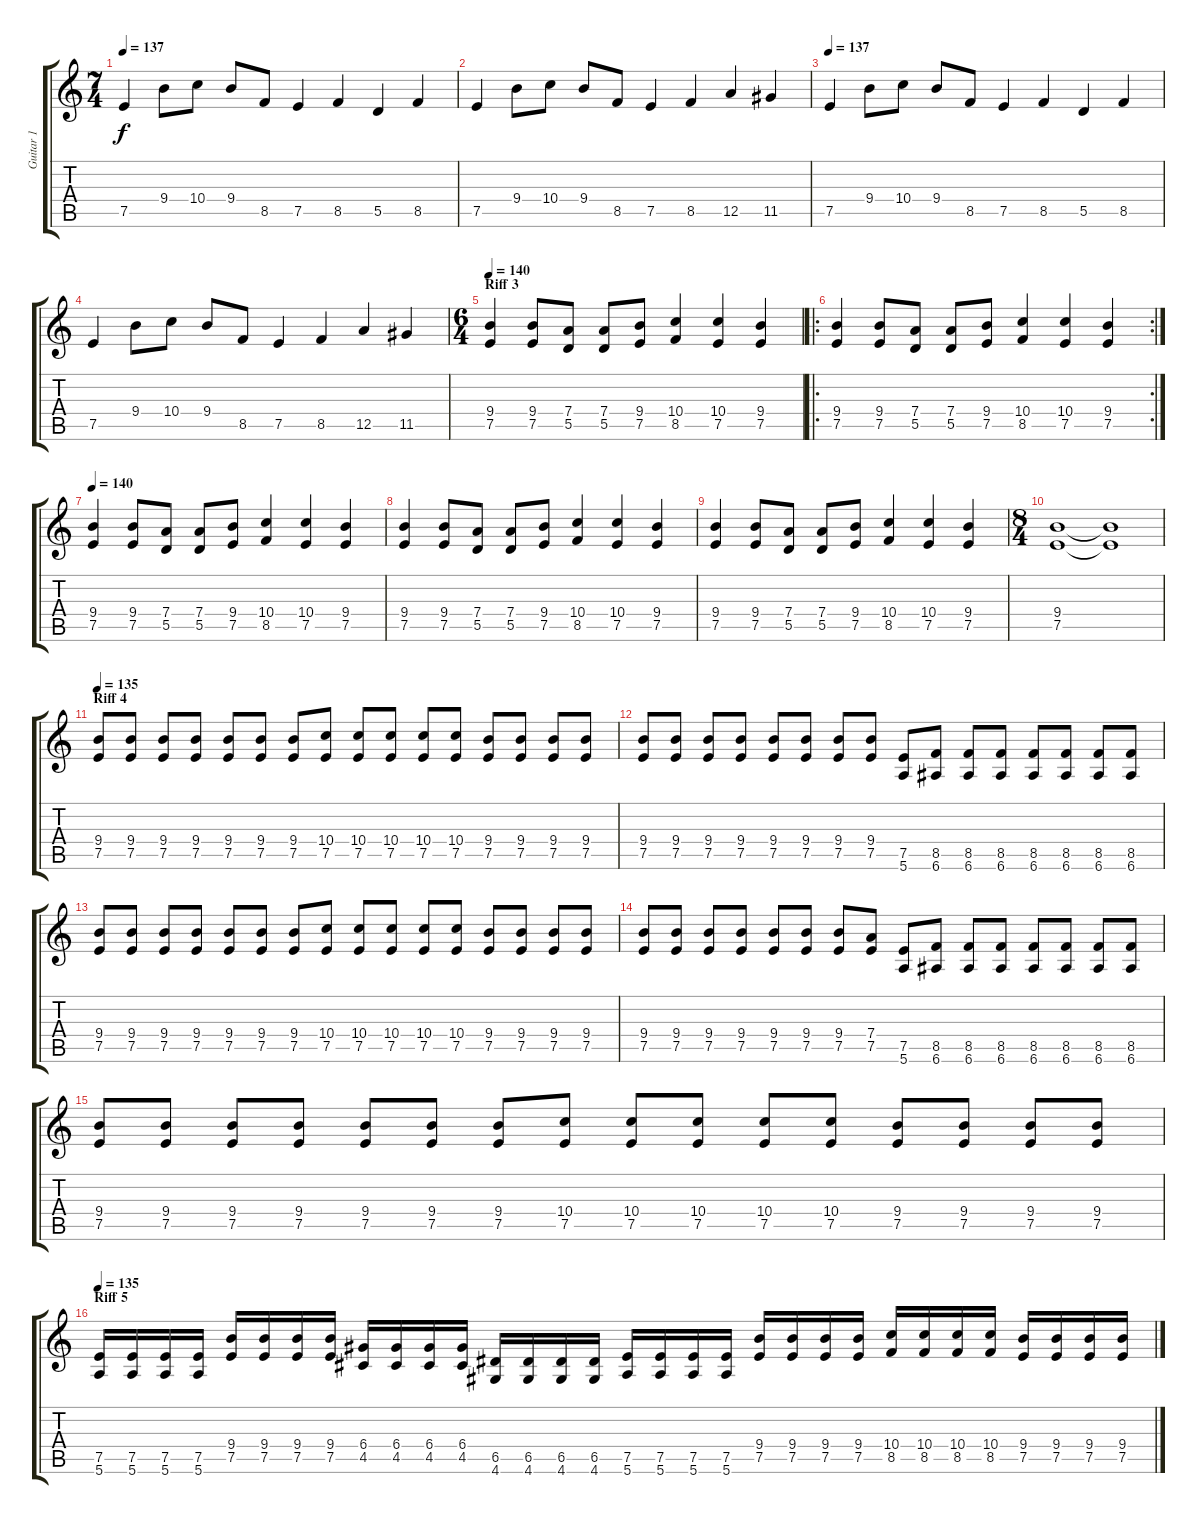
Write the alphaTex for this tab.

\track ("Guitar 1" "Guitar 1") {instrument distortionguitar}
\staff {score tabs}
\tuning (E4 B3 G3 D3 A2 E2) {hide}
\ts (7 4)
\tempo 137
\clef g2
\ks c
7.5.4{dy f} 9.4.8 10.4.8 9.4.8 8.5.8 7.5.4 8.5.4 5.5.4 8.5.4 |
7.5.4 9.4.8 10.4.8 9.4.8 8.5.8 7.5.4 8.5.4 12.5.4 11.5.4 |
\tempo 137
7.5.4 9.4.8 10.4.8 9.4.8 8.5.8 7.5.4 8.5.4 5.5.4 8.5.4 |
7.5.4 9.4.8 10.4.8 9.4.8 8.5.8 7.5.4 8.5.4 12.5.4 11.5.4 |
\ts (6 4)
\section ("" "Riff 3")
\tempo 140
(9.4 7.5).4 (9.4 7.5).8 (7.4 5.5).8 (7.4 5.5).8 (9.4 7.5).8 (10.4 8.5).4 (10.4 7.5).4 (9.4 7.5).4 |
\ro
\rc 2
(9.4 7.5).4 (9.4 7.5).8 (7.4 5.5).8 (7.4 5.5).8 (9.4 7.5).8 (10.4 8.5).4 (10.4 7.5).4 (9.4 7.5).4 |
\tempo 140
(9.4 7.5).4 (9.4 7.5).8 (7.4 5.5).8 (7.4 5.5).8 (9.4 7.5).8 (10.4 8.5).4 (10.4 7.5).4 (9.4 7.5).4 |
(9.4 7.5).4 (9.4 7.5).8 (7.4 5.5).8 (7.4 5.5).8 (9.4 7.5).8 (10.4 8.5).4 (10.4 7.5).4 (9.4 7.5).4 |
(9.4 7.5).4 (9.4 7.5).8 (7.4 5.5).8 (7.4 5.5).8 (9.4 7.5).8 (10.4 8.5).4 (10.4 7.5).4 (9.4 7.5).4 |
\ts (8 4)
(9.4 7.5).1 (9.4{t} 7.5{t}).1 |
\section ("" "Riff 4")
\tempo 135
(9.4 7.5).8 (9.4 7.5).8 (9.4 7.5).8 (9.4 7.5).8 (9.4 7.5).8 (9.4 7.5).8 (9.4 7.5).8 (10.4 7.5).8 (10.4 7.5).8 (10.4 7.5).8 (10.4 7.5).8 (10.4 7.5).8 (9.4 7.5).8 (9.4 7.5).8 (9.4 7.5).8 (9.4 7.5).8 |
(9.4 7.5).8 (9.4 7.5).8 (9.4 7.5).8 (9.4 7.5).8 (9.4 7.5).8 (9.4 7.5).8 (9.4 7.5).8 (9.4 7.5).8 (7.5 5.6).8 (8.5 6.6).8 (8.5 6.6).8 (8.5 6.6).8 (8.5 6.6).8 (8.5 6.6).8 (8.5 6.6).8 (8.5 6.6).8 |
(9.4 7.5).8 (9.4 7.5).8 (9.4 7.5).8 (9.4 7.5).8 (9.4 7.5).8 (9.4 7.5).8 (9.4 7.5).8 (10.4 7.5).8 (10.4 7.5).8 (10.4 7.5).8 (10.4 7.5).8 (10.4 7.5).8 (9.4 7.5).8 (9.4 7.5).8 (9.4 7.5).8 (9.4 7.5).8 |
(9.4 7.5).8 (9.4 7.5).8 (9.4 7.5).8 (9.4 7.5).8 (9.4 7.5).8 (9.4 7.5).8 (9.4 7.5).8 (7.4 7.5).8 (7.5 5.6).8 (8.5 6.6).8 (8.5 6.6).8 (8.5 6.6).8 (8.5 6.6).8 (8.5 6.6).8 (8.5 6.6).8 (8.5 6.6).8 |
(9.4 7.5).8 (9.4 7.5).8 (9.4 7.5).8 (9.4 7.5).8 (9.4 7.5).8 (9.4 7.5).8 (9.4 7.5).8 (10.4 7.5).8 (10.4 7.5).8 (10.4 7.5).8 (10.4 7.5).8 (10.4 7.5).8 (9.4 7.5).8 (9.4 7.5).8 (9.4 7.5).8 (9.4 7.5).8 |
\section ("" "Riff 5")
\tempo 135
(7.5 5.6).16 (7.5 5.6).16 (7.5 5.6).16 (7.5 5.6).16 (9.4 7.5).16 (9.4 7.5).16 (9.4 7.5).16 (9.4 7.5).16 (6.4 4.5).16 (6.4 4.5).16 (6.4 4.5).16 (6.4 4.5).16 (6.5 4.6).16 (6.5 4.6).16 (6.5 4.6).16 (6.5 4.6).16 (7.5 5.6).16 (7.5 5.6).16 (7.5 5.6).16 (7.5 5.6).16 (9.4 7.5).16 (9.4 7.5).16 (9.4 7.5).16 (9.4 7.5).16 (10.4 8.5).16 (10.4 8.5).16 (10.4 8.5).16 (10.4 8.5).16 (9.4 7.5).16 (9.4 7.5).16 (9.4 7.5).16 (9.4 7.5).16
